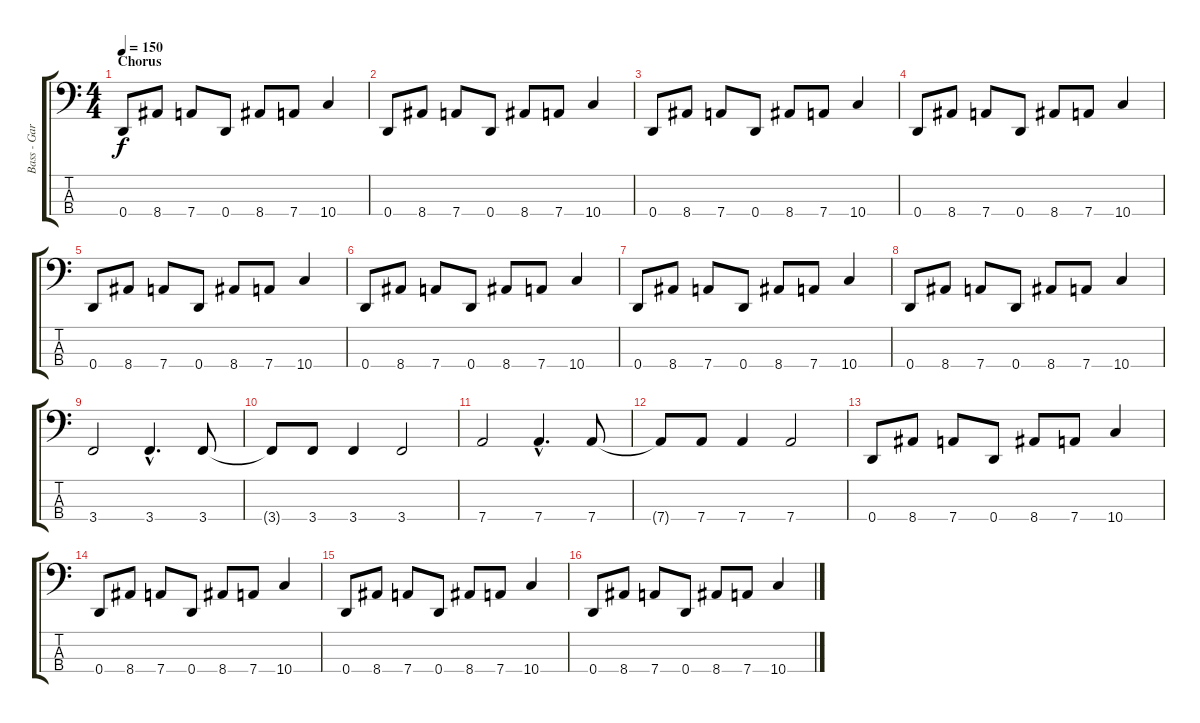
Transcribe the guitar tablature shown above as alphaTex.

\track ("Bass - Gareth" "Bass - Gar") {instrument electricbassfinger}
\staff {score tabs}
\tuning (G2 D2 A1 D1) {hide}
\ts (4 4)
\section ("" "Chorus")
\tempo 150
\clef f4
\ks c
0.4.8{dy f} 8.4.8 7.4.8 0.4.8 8.4.8 7.4.8 10.4.4 |
0.4.8 8.4.8 7.4.8 0.4.8 8.4.8 7.4.8 10.4.4 |
0.4.8 8.4.8 7.4.8 0.4.8 8.4.8 7.4.8 10.4.4 |
0.4.8 8.4.8 7.4.8 0.4.8 8.4.8 7.4.8 10.4.4 |
0.4.8 8.4.8 7.4.8 0.4.8 8.4.8 7.4.8 10.4.4 |
0.4.8 8.4.8 7.4.8 0.4.8 8.4.8 7.4.8 10.4.4 |
0.4.8 8.4.8 7.4.8 0.4.8 8.4.8 7.4.8 10.4.4 |
0.4.8 8.4.8 7.4.8 0.4.8 8.4.8 7.4.8 10.4.4 |
3.4.2 3.4{hac}.4{d} 3.4.8 |
3.4{t}.8 3.4.8 3.4.4 3.4.2 |
7.4.2 7.4{hac}.4{d} 7.4.8 |
7.4{t}.8 7.4.8 7.4.4 7.4.2 |
0.4.8 8.4.8 7.4.8 0.4.8 8.4.8 7.4.8 10.4.4 |
0.4.8 8.4.8 7.4.8 0.4.8 8.4.8 7.4.8 10.4.4 |
0.4.8 8.4.8 7.4.8 0.4.8 8.4.8 7.4.8 10.4.4 |
0.4.8 8.4.8 7.4.8 0.4.8 8.4.8 7.4.8 10.4.4
